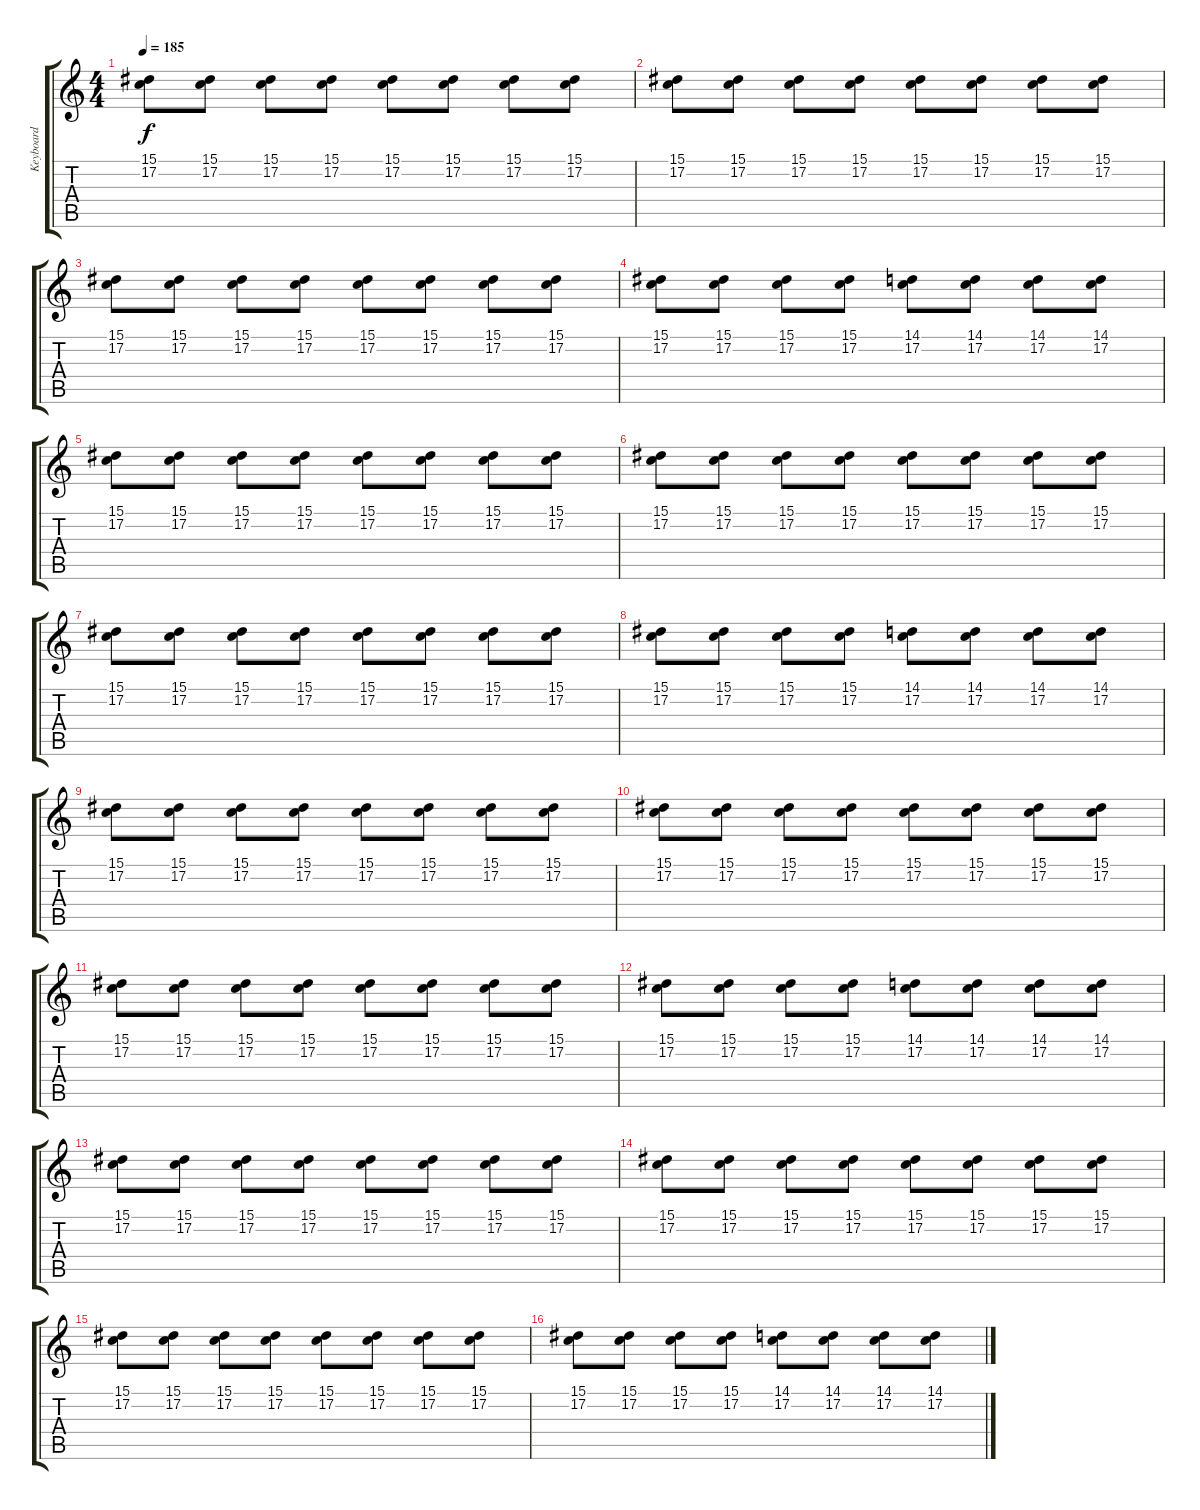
\track ("Keyboard" "Keyboard") {instrument fx4atmosphere}
\staff {score tabs}
\tuning (C4 G3 Eb3 Bb2 F2 C2) {hide}
\ts (4 4)
\tempo 185
\clef g2
\ks c
(15.1 17.2).8{dy f} (15.1 17.2).8 (15.1 17.2).8 (15.1 17.2).8 (15.1 17.2).8 (15.1 17.2).8 (15.1 17.2).8 (15.1 17.2).8 |
(15.1 17.2).8 (15.1 17.2).8 (15.1 17.2).8 (15.1 17.2).8 (15.1 17.2).8 (15.1 17.2).8 (15.1 17.2).8 (15.1 17.2).8 |
(15.1 17.2).8 (15.1 17.2).8 (15.1 17.2).8 (15.1 17.2).8 (15.1 17.2).8 (15.1 17.2).8 (15.1 17.2).8 (15.1 17.2).8 |
(15.1 17.2).8 (15.1 17.2).8 (15.1 17.2).8 (15.1 17.2).8 (14.1 17.2).8 (14.1 17.2).8 (14.1 17.2).8 (14.1 17.2).8 |
(15.1 17.2).8 (15.1 17.2).8 (15.1 17.2).8 (15.1 17.2).8 (15.1 17.2).8 (15.1 17.2).8 (15.1 17.2).8 (15.1 17.2).8 |
(15.1 17.2).8 (15.1 17.2).8 (15.1 17.2).8 (15.1 17.2).8 (15.1 17.2).8 (15.1 17.2).8 (15.1 17.2).8 (15.1 17.2).8 |
(15.1 17.2).8 (15.1 17.2).8 (15.1 17.2).8 (15.1 17.2).8 (15.1 17.2).8 (15.1 17.2).8 (15.1 17.2).8 (15.1 17.2).8 |
(15.1 17.2).8 (15.1 17.2).8 (15.1 17.2).8 (15.1 17.2).8 (14.1 17.2).8 (14.1 17.2).8 (14.1 17.2).8 (14.1 17.2).8 |
(15.1 17.2).8 (15.1 17.2).8 (15.1 17.2).8 (15.1 17.2).8 (15.1 17.2).8 (15.1 17.2).8 (15.1 17.2).8 (15.1 17.2).8 |
(15.1 17.2).8 (15.1 17.2).8 (15.1 17.2).8 (15.1 17.2).8 (15.1 17.2).8 (15.1 17.2).8 (15.1 17.2).8 (15.1 17.2).8 |
(15.1 17.2).8 (15.1 17.2).8 (15.1 17.2).8 (15.1 17.2).8 (15.1 17.2).8 (15.1 17.2).8 (15.1 17.2).8 (15.1 17.2).8 |
(15.1 17.2).8 (15.1 17.2).8 (15.1 17.2).8 (15.1 17.2).8 (14.1 17.2).8 (14.1 17.2).8 (14.1 17.2).8 (14.1 17.2).8 |
(15.1 17.2).8{volume 11} (15.1 17.2).8 (15.1 17.2).8 (15.1 17.2).8 (15.1 17.2).8 (15.1 17.2).8 (15.1 17.2).8 (15.1 17.2).8 |
(15.1 17.2).8 (15.1 17.2).8 (15.1 17.2).8 (15.1 17.2).8 (15.1 17.2).8 (15.1 17.2).8 (15.1 17.2).8 (15.1 17.2).8 |
(15.1 17.2).8 (15.1 17.2).8 (15.1 17.2).8 (15.1 17.2).8 (15.1 17.2).8 (15.1 17.2).8 (15.1 17.2).8 (15.1 17.2).8 |
(15.1 17.2).8 (15.1 17.2).8 (15.1 17.2).8 (15.1 17.2).8 (14.1 17.2).8 (14.1 17.2).8 (14.1 17.2).8 (14.1 17.2).8
